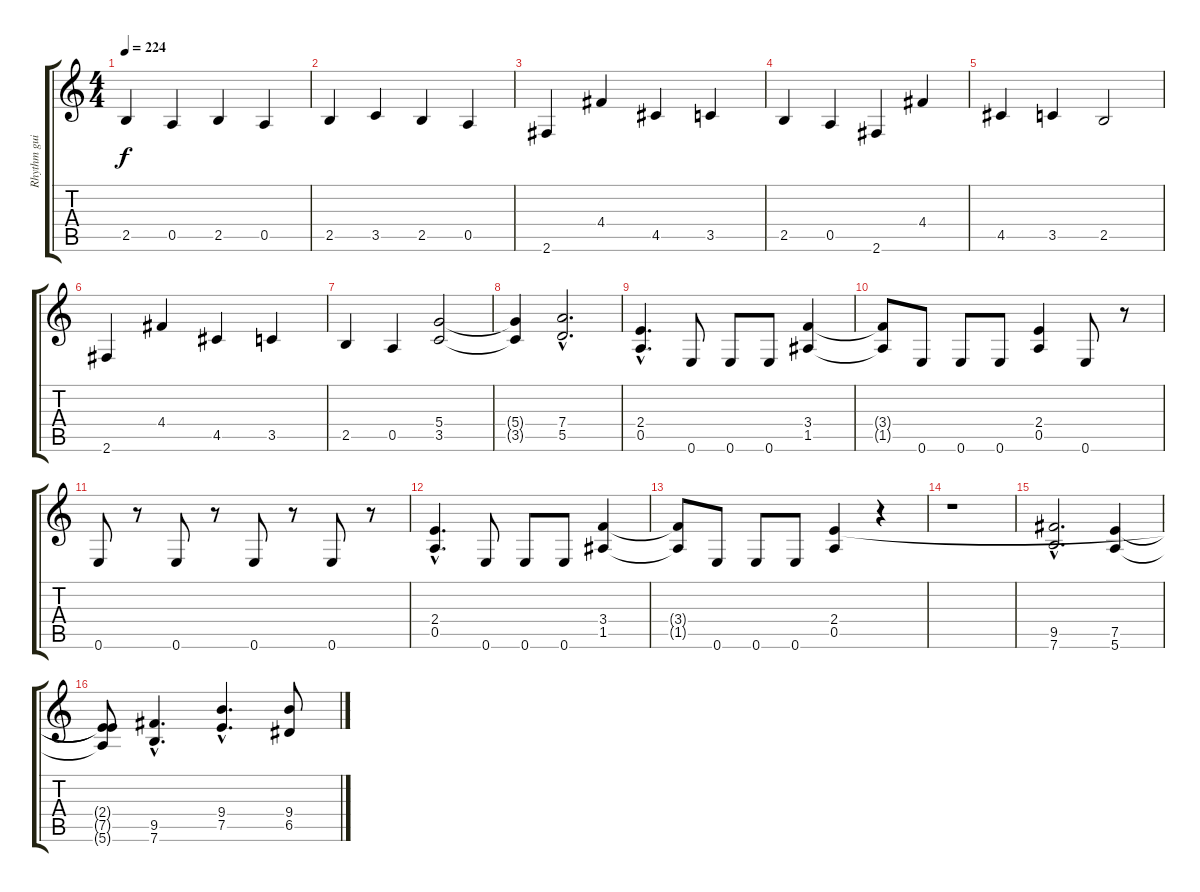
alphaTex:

\track ("Rhythm guitar" "Rhythm gui") {instrument distortionguitar}
\staff {score tabs}
\tuning (E4 B3 G3 D3 A2 E2) {hide}
\ts (4 4)
\tempo 224
\clef g2
\ks c
2.5.4{dy f} 0.5.4 2.5.4 0.5.4 |
2.5.4 3.5.4 2.5.4 0.5.4 |
2.6.4 4.4.4 4.5.4 3.5.4 |
2.5.4 0.5.4 2.6.4 4.4.4 |
4.5.4 3.5.4 2.5.2 |
2.6.4 4.4.4 4.5.4 3.5.4 |
2.5.4 0.5.4 (5.4 3.5).2 |
(5.4{t} 3.5{t}).4 (7.4{hac} 5.5{hac}).2{d} |
(2.4{hac} 0.5{hac}).4{d} 0.6.8 0.6.8 0.6.8 (3.4 1.5).4 |
(3.4{t} 1.5{t}).8 0.6.8 0.6.8 0.6.8 (2.4 0.5).4 0.6.8 r.8 |
0.6.8 r.8 0.6.8 r.8 0.6.8 r.8 0.6.8 r.8 |
(2.4{hac} 0.5{hac}).4{d} 0.6.8 0.6.8 0.6.8 (3.4 1.5).4 |
(3.4{t} 1.5{t}).8 0.6.8 0.6.8 0.6.8 (2.4 0.5).4 r.4 |
r.1 |
(9.5{hac} 7.6{hac}).2{d} (7.5 5.6).4 |
(2.4{t} 7.5{t} 5.6{t}).8 (9.5{hac} 7.6{hac}).4{d} (9.4{hac} 7.5{hac}).4{d} (9.4 6.5).8
